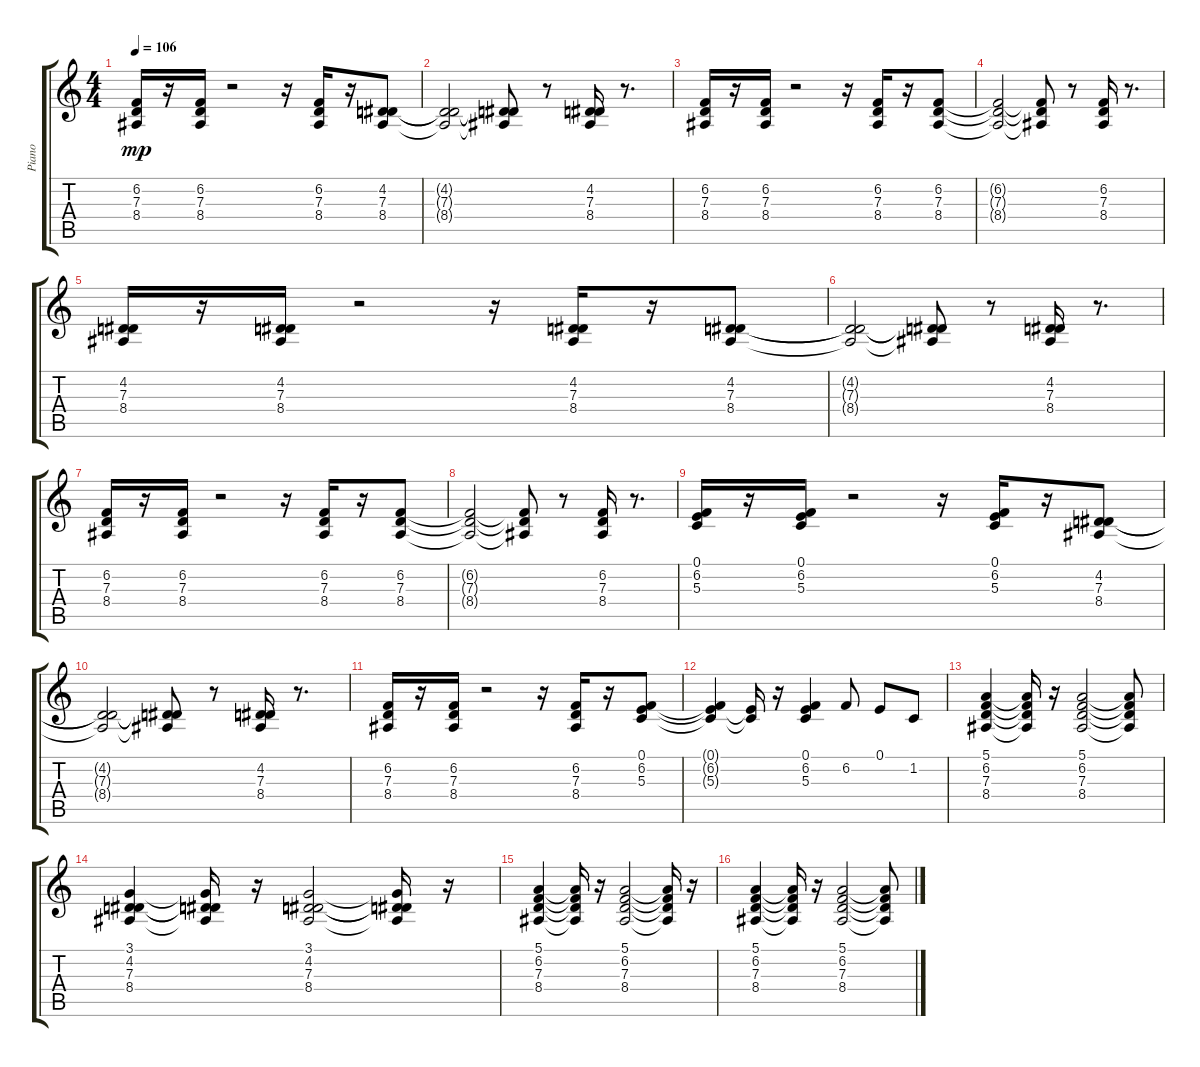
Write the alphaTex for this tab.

\track ("Piano" "Piano") {instrument percussiveorgan}
\staff {score tabs}
\tuning (E4 B3 G3 D3 A2 E2) {hide}
\ts (4 4)
\tempo 106
\clef g2
\ks c
(6.2 7.3 8.4).16{dy mp} r.16 (6.2 7.3 8.4).16 r.2 r.16 (6.2 7.3 8.4).16 r.16 (4.2 7.3 8.4).8 |
(4.2{t} 7.3{t} 8.4{t}).2 (4.2{t} 7.3{t} 8.4{t}).8 r.8 (4.2 7.3 8.4).16 r.8{d} |
(6.2 7.3 8.4).16 r.16 (6.2 7.3 8.4).16 r.2 r.16 (6.2 7.3 8.4).16 r.16 (6.2 7.3 8.4).8 |
(6.2{t} 7.3{t} 8.4{t}).2 (6.2{t} 7.3{t} 8.4{t}).8 r.8 (6.2 7.3 8.4).16 r.8{d} |
(4.2 7.3 8.4).16 r.16 (4.2 7.3 8.4).16 r.2 r.16 (4.2 7.3 8.4).16 r.16 (4.2 7.3 8.4).8 |
(4.2{t} 7.3{t} 8.4{t}).2 (4.2{t} 7.3{t} 8.4{t}).8 r.8 (4.2 7.3 8.4).16 r.8{d} |
(6.2 7.3 8.4).16 r.16 (6.2 7.3 8.4).16 r.2 r.16 (6.2 7.3 8.4).16 r.16 (6.2 7.3 8.4).8 |
(6.2{t} 7.3{t} 8.4{t}).2 (6.2{t} 7.3{t} 8.4{t}).8 r.8 (6.2 7.3 8.4).16 r.8{d} |
(0.1 6.2 5.3).16 r.16 (0.1 6.2 5.3).16 r.2 r.16 (0.1 6.2 5.3).16 r.16 (4.2 7.3 8.4).8 |
(4.2{t} 7.3{t} 8.4{t}).2 (4.2{t} 7.3{t} 8.4{t}).8 r.8 (4.2 7.3 8.4).16 r.8{d} |
(6.2 7.3 8.4).16 r.16 (6.2 7.3 8.4).16 r.2 r.16 (6.2 7.3 8.4).16 r.16 (0.1 6.2 5.3).8 |
(0.1{t} 6.2{t} 5.3{t}).4 (0.1{t} 5.3{t}).16 r.16 (0.1 6.2 5.3).4 6.2.8 0.1.8 1.2.8 |
(5.1 6.2 7.3 8.4).4 (5.1{t} 6.2{t} 7.3{t} 8.4{t}).16 r.16 (5.1 6.2 7.3 8.4).2 (5.1{t} 6.2{t} 7.3{t} 8.4{t}).8 |
(3.1 4.2 7.3 8.4).4 (3.1{t} 4.2{t} 7.3{t} 8.4{t}).16 r.16 (3.1 4.2 7.3 8.4).2 (3.1{t} 4.2{t} 7.3{t} 8.4{t}).16 r.16 |
(5.1 6.2 7.3 8.4).4 (5.1{t} 6.2{t} 7.3{t} 8.4{t}).16 r.16 (5.1 6.2 7.3 8.4).2 (5.1{t} 6.2{t} 7.3{t} 8.4{t}).16 r.16 |
(5.1 6.2 7.3 8.4).4 (5.1{t} 6.2{t} 7.3{t} 8.4{t}).16 r.16 (5.1 6.2 7.3 8.4).2 (5.1{t} 6.2{t} 7.3{t} 8.4{t}).8
